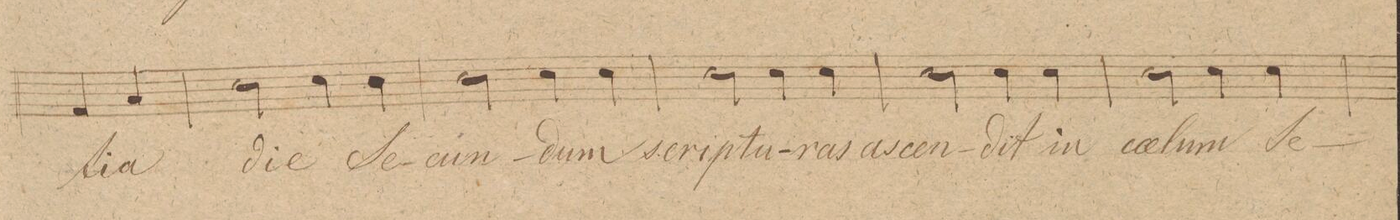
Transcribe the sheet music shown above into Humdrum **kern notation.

**kern	**text	**dynam
*I"Tenore.	*	*
*clefC4	*	*
*k[f#c#g#]	*	*
*met(c|)	*	*
*M2/2	*	*
4E/	-ti-	.
4G#/	-a	.
=109	=109	=109
2B\	di-	.
4B\	-e	.
4A\	Se-	.
=110	=110	=110
2A\	-cun-	.
4B\	-dum	.
4B\	scrip-	.
=111	=111	=111
2B\	-tu-	.
4B\	-ras	.
4B\	a-	.
=112	=112	=112
2B\	-scen-	.
4B\	-dit	.
4B\	in	.
=113	=113	=113
2B\	cae-	.
4B\	-lum	.
4B\	Se-	.
=114	=114	=114
*-	*-	*-
